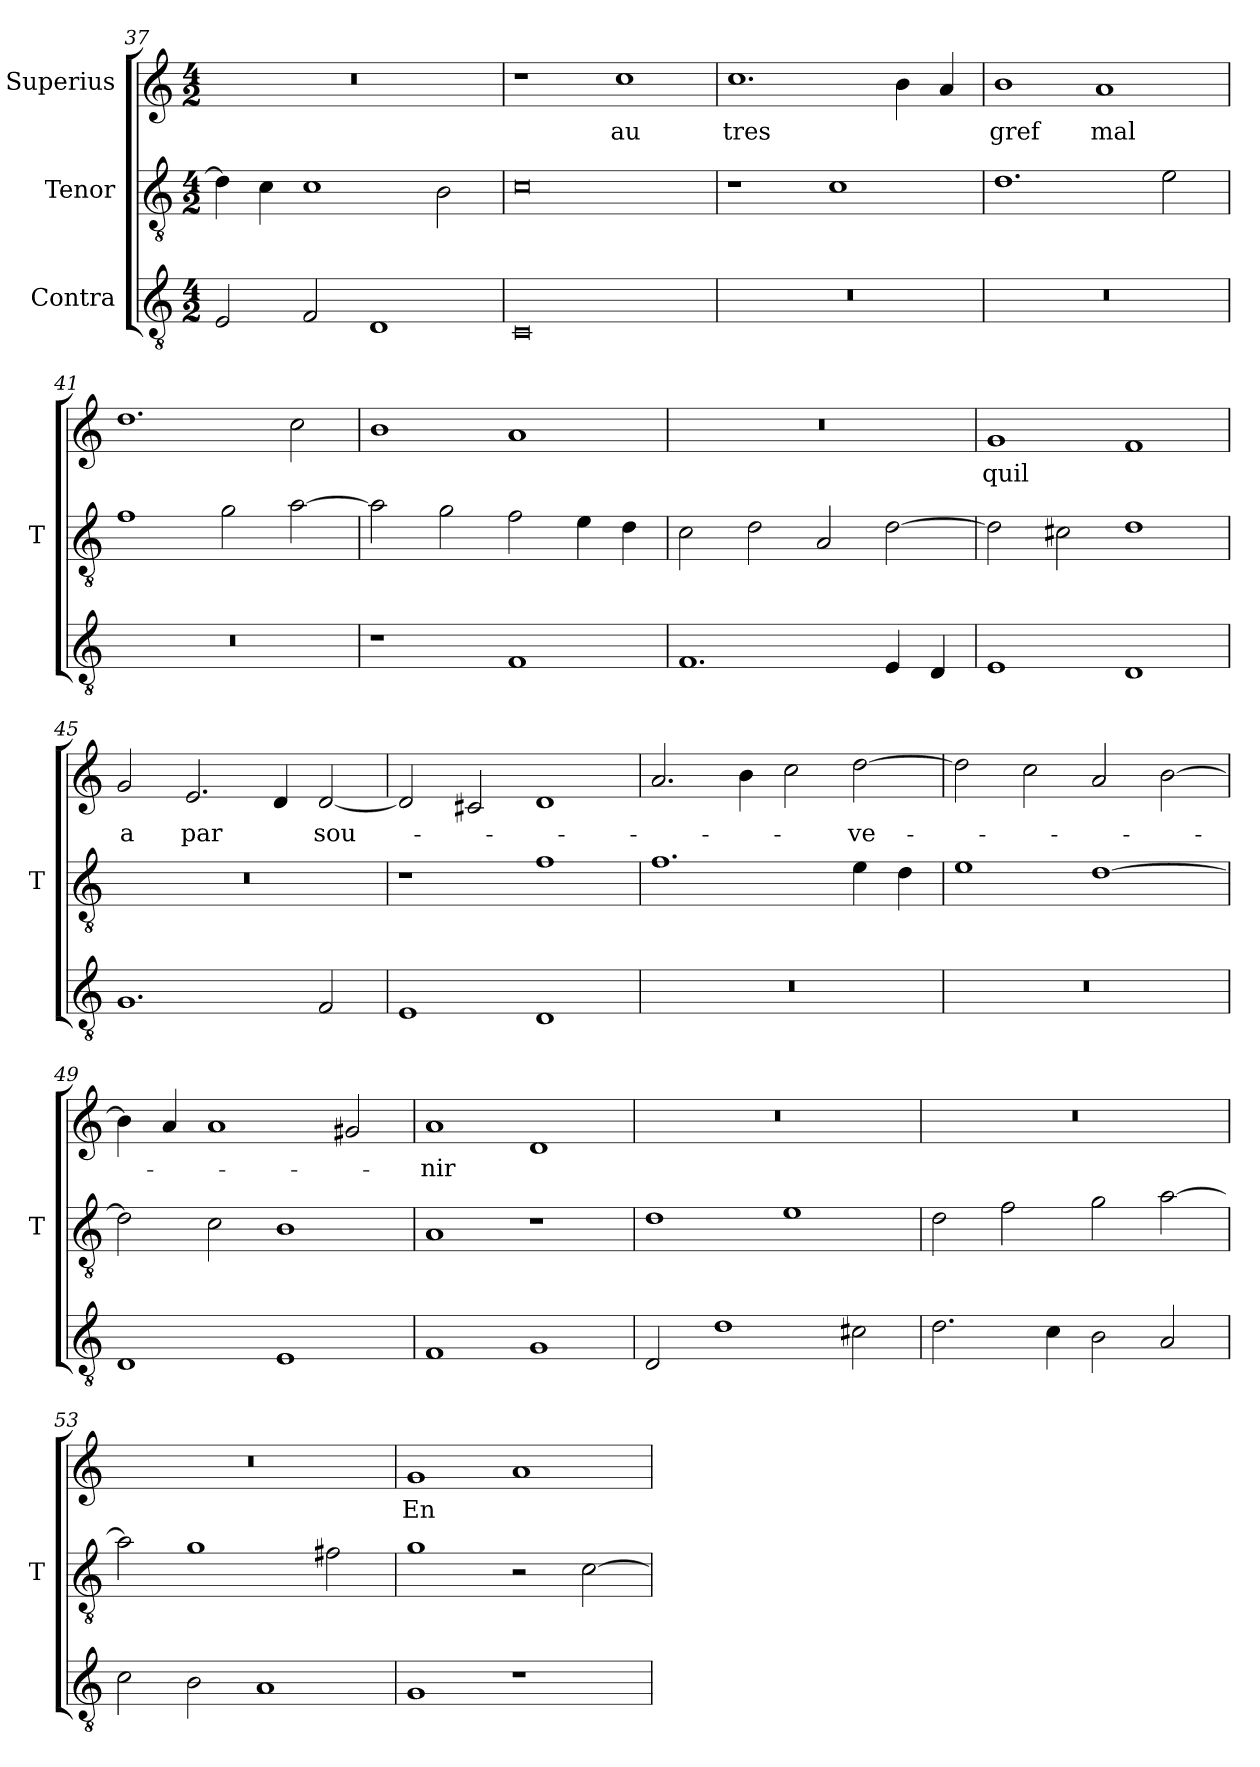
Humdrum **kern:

**kern	**kern	**kern	**text
*part3	*part2	*part1	*part1
*staff3	*staff2	*staff1	*staff1
*I"Contra	*I"Tenor	*I"Superius	*
*	*I'T	*	*
*clefGv2	*clefGv2	*clefG2	*
*M4/2	*M4/2	*M4/2	*
=37	=37	=37	=37
2E	4d]	0r	.
.	4c	.	.
2F	1c	.	.
1D	.	.	.
.	2B	.	.
=38	=38	=38	=38
0C	0c	1r	.
.	.	1cc	-au
=39	=39	=39	=39
0r	1r	1.cc	-tres
.	1c	.	.
.	.	4b	.
.	.	4a	.
=40	=40	=40	=40
0r	1.d	1b	-gref
.	.	1a	-mal
.	2e	.	.
=41	=41	=41	=41
0r	1f	1.dd	.
.	2g	.	.
.	[2a	2cc	.
=42	=42	=42	=42
1r	2a]	1b	.
.	2g	.	.
1F	2f	1a	.
.	4e	.	.
.	4d	.	.
=43	=43	=43	=43
1.F	2c	0r	.
.	2d	.	.
.	2A	.	.
4E	[2d	.	.
4D	.	.	.
=44	=44	=44	=44
1E	2d]	1g	-quil
.	2c#X	.	.
1D	1d	1f	.
=45	=45	=45	=45
1.G	0r	2g	-a
.	.	2.e	-par
.	.	4d	.
2F	.	[2d	sou-
=46	=46	=46	=46
1E	1r	2d]	.
.	.	2c#X	.
1D	1f	1d	.
=47	=47	=47	=47
0r	1.f	2.a	.
.	.	4b	.
.	.	2cc	.
.	4e	[2dd	-ve-
.	4d	.	.
=48	=48	=48	=48
0r	1e	2dd]	.
.	.	2cc	.
.	[1d	2a	.
.	.	[2b	.
=49	=49	=49	=49
1D	2d]	4b]	.
.	.	4a	.
.	2c	1a	.
1E	1B	.	.
.	.	2g#X	.
=50	=50	=50	=50
1F	1A	1a	-nir
1G	1r	1d	.
=51	=51	=51	=51
2D	1d	0r	.
1d	.	.	.
.	1e	.	.
2c#X	.	.	.
=52	=52	=52	=52
2.d	2d	0r	.
.	2f	.	.
4c	.	.	.
2B	2g	.	.
2A	[2a	.	.
=53	=53	=53	=53
2c	2a]	0r	.
2B	1g	.	.
1A	.	.	.
.	2f#X	.	.
=54	=54	=54	=54
1G	1g	1g	-En
1r	2r	1a	.
.	[2c	.	.
=	=	=	=
*-	*-	*-	*-
